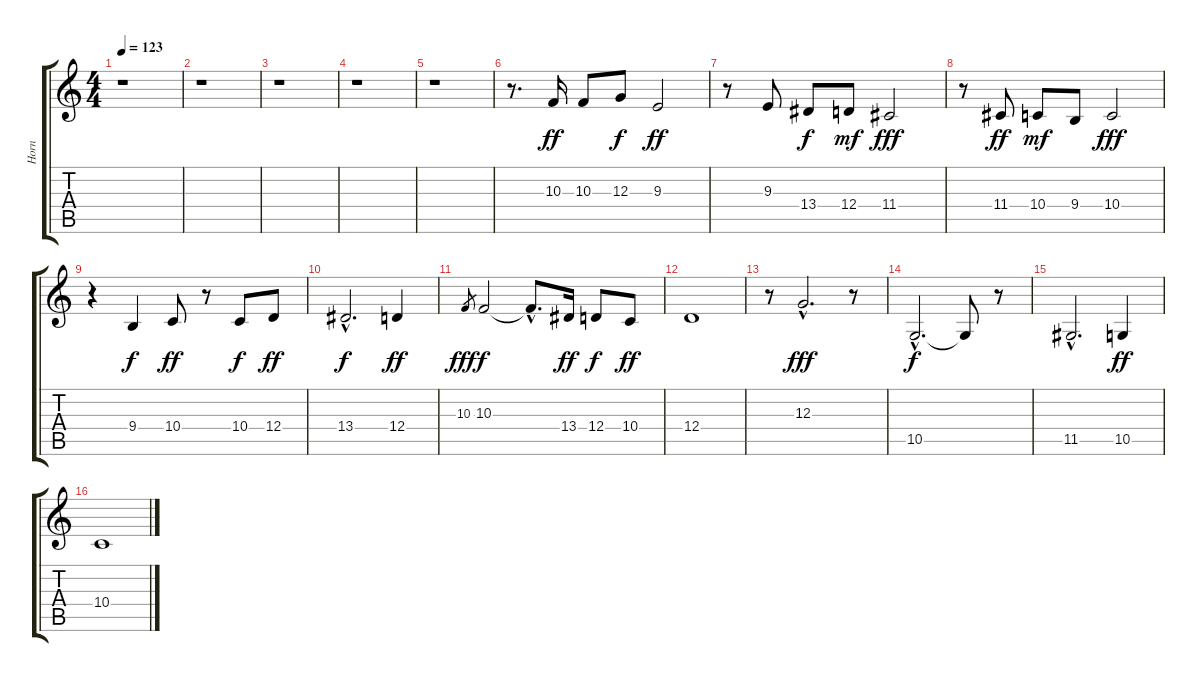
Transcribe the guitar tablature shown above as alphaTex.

\track ("Horn" "Horn") {instrument frenchhorn}
\staff {score tabs}
\tuning (E4 B3 G3 D3 A2 E2) {hide}
\ts (4 4)
\tempo 123
\clef g2
\ks c
r.1{dy fff} |
r.1 |
r.1 |
r.1 |
r.1 |
r.8{d} 10.3.16{dy ff} 10.3.8 12.3.8{dy f} 9.3.2{dy ff} |
r.8 9.3.8 13.4.8{dy f} 12.4.8{dy mf} 11.4.2{dy fff} |
r.8 11.4.8{dy ff} 10.4.8{dy mf} 9.4.8 10.4.2{dy fff} |
r.4 9.4.4{dy f} 10.4.8{dy ff} r.8 10.4.8{dy f} 12.4.8{dy ff} |
13.4{hac}.2{d dy f} 12.4.4{dy ff} |
10.3.8{gr dy fff} 10.3.2{dy f} 10.3{hac t}.8{d} 13.4.16{dy ff} 12.4.8{dy f} 10.4.8{dy ff} |
12.4.1 |
r.8 12.3{hac}.2{d dy fff} r.8 |
10.5{hac}.2{d dy f} 10.5{t}.8 r.8 |
11.5{hac}.2{d} 10.5.4{dy ff} |
10.4.1
